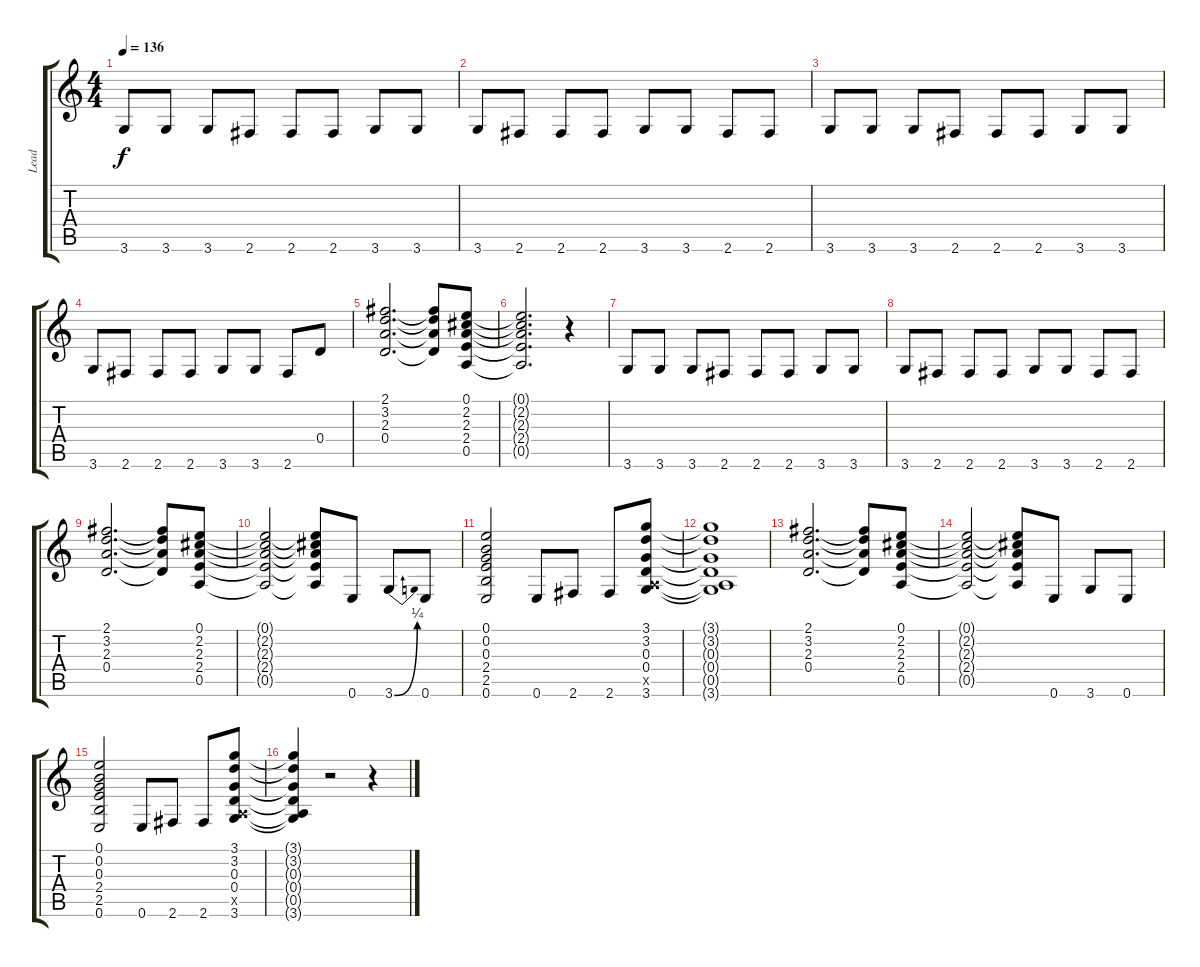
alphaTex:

\track ("Lead" "Lead") {instrument distortionguitar}
\staff {score tabs}
\tuning (E4 B3 G3 D3 A2 E2) {hide}
\ts (4 4)
\tempo 136
\clef g2
\ks c
3.6.8{dy f} 3.6.8 3.6.8 2.6.8 2.6.8 2.6.8 3.6.8 3.6.8 |
3.6.8 2.6.8 2.6.8 2.6.8 3.6.8 3.6.8 2.6.8 2.6.8 |
3.6.8 3.6.8 3.6.8 2.6.8 2.6.8 2.6.8 3.6.8 3.6.8 |
3.6.8 2.6.8 2.6.8 2.6.8 3.6.8 3.6.8 2.6.8 0.4.8 |
(2.1 3.2 2.3 0.4).2{d} (2.1{t} 3.2{t} 2.3{t} 0.4{t}).8 (0.1 2.2 2.3 2.4 0.5).8 |
(0.1{t} 2.2{t} 2.3{t} 2.4{t} 0.5{t}).2{d} r.4 |
3.6.8 3.6.8 3.6.8 2.6.8 2.6.8 2.6.8 3.6.8 3.6.8 |
3.6.8 2.6.8 2.6.8 2.6.8 3.6.8 3.6.8 2.6.8 2.6.8 |
(2.1 3.2 2.3 0.4).2{d} (2.1{t} 3.2{t} 2.3{t} 0.4{t}).8 (0.1 2.2 2.3 2.4 0.5).8 |
(0.1{t} 2.2{t} 2.3{t} 2.4{t} 0.5{t}).2 (0.1{t} 2.2{t} 2.3{t} 2.4{t} 0.5{t}).8 0.6.8 3.6{be (bend 0 0 60 1)}.8 0.6.8 |
(0.1 0.2 0.3 2.4 2.5 0.6).2 0.6.8 2.6.8 2.6.8 (3.1 3.2 0.3 0.4 0.5{x} 3.6).8 |
(3.1{t} 3.2{t} 0.3{t} 0.4{t} 0.5{t} 3.6{t}).1 |
(2.1 3.2 2.3 0.4).2{d} (2.1{t} 3.2{t} 2.3{t} 0.4{t}).8 (0.1 2.2 2.3 2.4 0.5).8 |
(0.1{t} 2.2{t} 2.3{t} 2.4{t} 0.5{t}).2 (0.1{t} 2.2{t} 2.3{t} 2.4{t} 0.5{t}).8 0.6.8 3.6.8 0.6.8 |
(0.1 0.2 0.3 2.4 2.5 0.6).2 0.6.8 2.6.8 2.6.8 (3.1 3.2 0.3 0.4 0.5{x} 3.6).8 |
(3.1{t} 3.2{t} 0.3{t} 0.4{t} 0.5{t} 3.6{t}).4 r.2{txt ""} r.4
